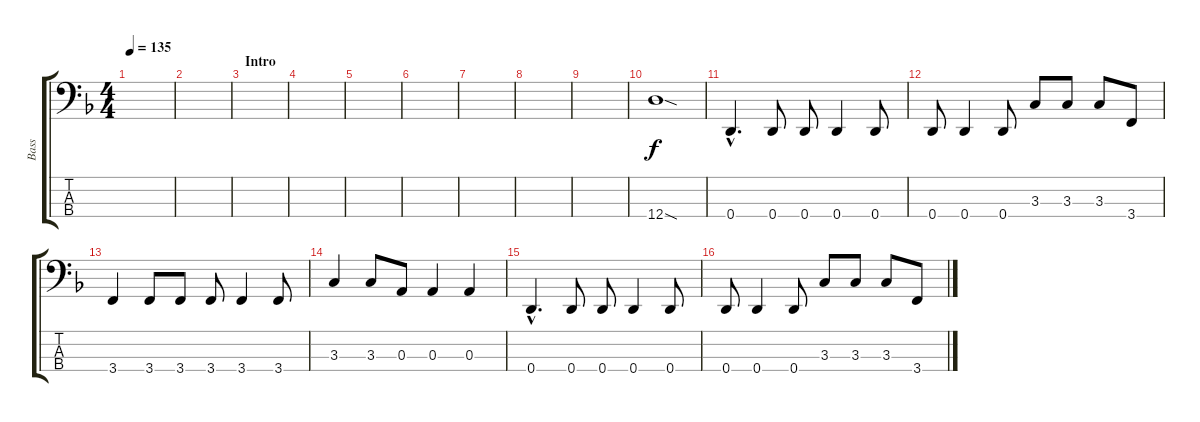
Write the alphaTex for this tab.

\track ("Bass" "Bass") {instrument electricbasspick}
\staff {score tabs}
\tuning (G2 D2 A1 D1) {hide}
\ts (4 4)
\tempo 135
\clef f4
\ks f
|
|
\section ("" "Intro")
|
|
|
|
|
|
|
12.4{sod}.1 |
0.4{hac}.4{d} 0.4.8 0.4.8 0.4.4 0.4.8 |
0.4.8 0.4.4 0.4.8 3.3.8 3.3.8 3.3.8 3.4.8 |
3.4.4 3.4.8 3.4.8 3.4.8 3.4.4 3.4.8 |
3.3.4 3.3.8 0.3.8 0.3.4 0.3.4 |
0.4{hac}.4{d} 0.4.8 0.4.8 0.4.4 0.4.8 |
0.4.8 0.4.4 0.4.8 3.3.8 3.3.8 3.3.8 3.4.8
